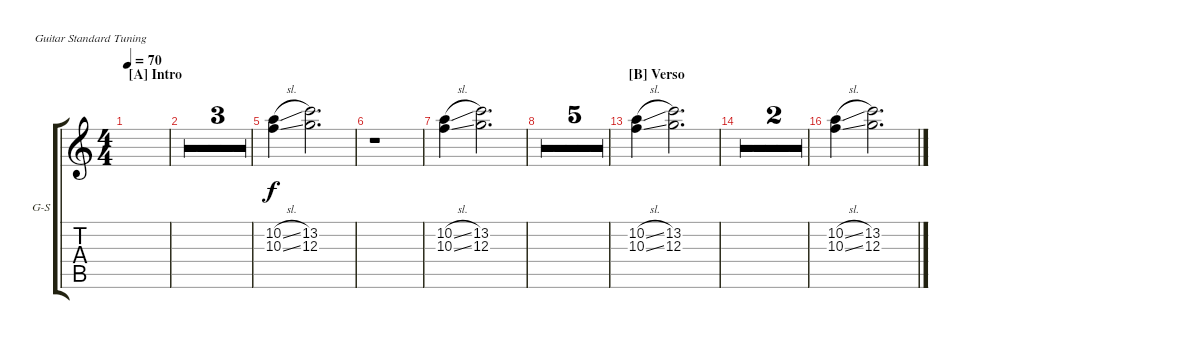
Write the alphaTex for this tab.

\defaultSystemsLayout 4
\bracketExtendMode groupsimilarinstruments
\firstSystemTrackNameOrientation horizontal
\otherSystemsTrackNameOrientation horizontal
\track ("Guitar Slide" "G-S") {multiBarRest instrument electricguitarclean}
\staff {score tabs}
\tuning (E4 B3 G3 D3 A2 E2)
\ts (4 4)
\section ("A" "Intro")
\tempo 70
\clef g2
\ks c
|
|
|
|
(10.3{sl} 10.2{sl}).4 (13.2 12.3).2{d} |
r.1 |
(10.3{sl} 10.2{sl}).4 (13.2 12.3).2{d} |
|
|
|
|
|
\section ("B" "Verso")
(10.3{sl} 10.2{sl}).4 (13.2 12.3).2{d} |
|
|
(10.3{sl} 10.2{sl}).4 (13.2 12.3).2{d}
